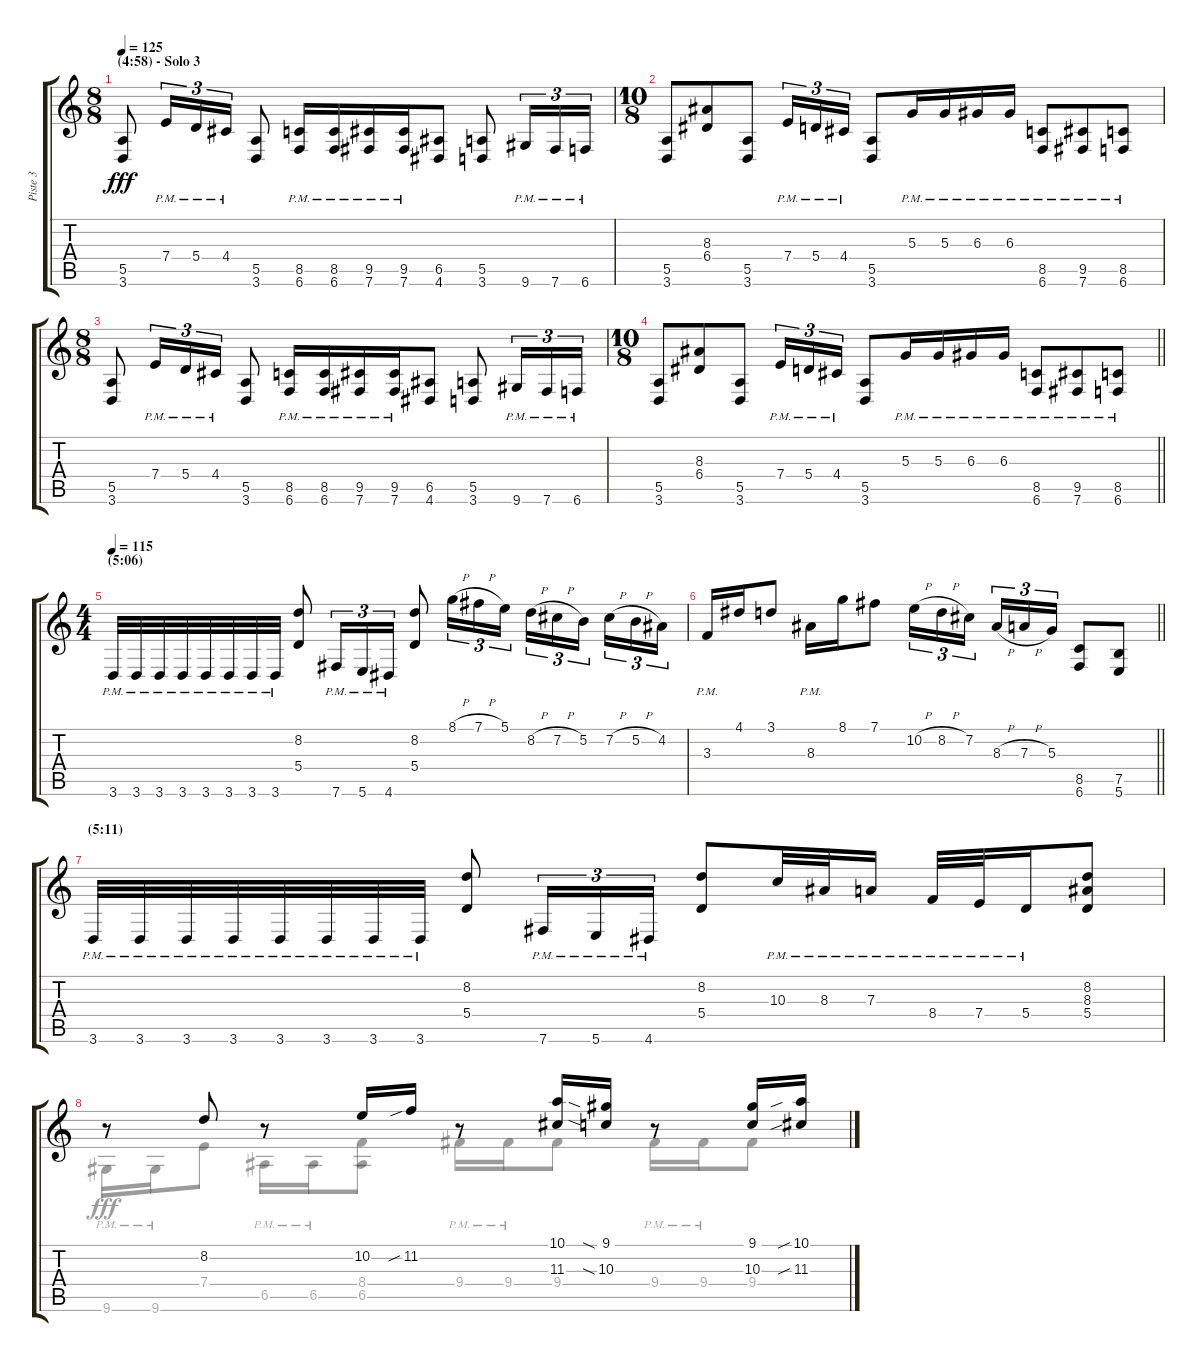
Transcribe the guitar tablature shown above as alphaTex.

\track ("Piste 3" "Piste 3") {instrument distortionguitar}
\staff {score tabs}
\tuning (B3 Gb3 D3 A2 E2 B1) {hide}
\voice
\ts (8 8)
\section ("" "(4:58) - Solo 3")
\tempo 125
\clef g2
\ks c
(5.5 3.6).8{dy fff} 7.4{pm}.16{tu (3 2)} 5.4{pm}.16{tu (3 2)} 4.4{pm}.16{tu (3 2)} (5.5 3.6).8 (8.5{pm} 6.6{pm}).16 (8.5{pm} 6.6{pm}).16 (9.5{pm} 7.6{pm}).16 (9.5{pm} 7.6{pm}).16 (6.5 4.6).8 (5.5 3.6).8 9.6{pm}.16{tu (3 2)} 7.6{pm}.16{tu (3 2)} 6.6{pm}.16{tu (3 2)} |
\ts (10 8)
(5.5 3.6).8 (8.3 6.4).8 (5.5 3.6).8 7.4{pm}.16{tu (3 2)} 5.4{pm}.16{tu (3 2)} 4.4{pm}.16{tu (3 2)} (5.5 3.6).8 5.3{pm}.16 5.3{pm}.16 6.3{pm}.16 6.3{pm}.16 (8.5{pm} 6.6{pm}).8 (9.5{pm} 7.6{pm}).8 (8.5{pm} 6.6{pm}).8 |
\ts (8 8)
(5.5 3.6).8 7.4{pm}.16{tu (3 2)} 5.4{pm}.16{tu (3 2)} 4.4{pm}.16{tu (3 2)} (5.5 3.6).8 (8.5{pm} 6.6{pm}).16 (8.5{pm} 6.6{pm}).16 (9.5{pm} 7.6{pm}).16 (9.5{pm} 7.6{pm}).16 (6.5 4.6).8 (5.5 3.6).8 9.6{pm}.16{tu (3 2)} 7.6{pm}.16{tu (3 2)} 6.6{pm}.16{tu (3 2)} |
\ts (10 8)
\barLineRight lightlight
(5.5 3.6).8 (8.3 6.4).8 (5.5 3.6).8 7.4{pm}.16{tu (3 2)} 5.4{pm}.16{tu (3 2)} 4.4{pm}.16{tu (3 2)} (5.5 3.6).8 5.3{pm}.16 5.3{pm}.16 6.3{pm}.16 6.3{pm}.16 (8.5{pm} 6.6{pm}).8 (9.5{pm} 7.6{pm}).8 (8.5{pm} 6.6{pm}).8 |
\ts (4 4)
\section ("" "(5:06)")
\tempo 115
3.6{pm}.32 3.6{pm}.32 3.6{pm}.32 3.6{pm}.32 3.6{pm}.32 3.6{pm}.32 3.6{pm}.32 3.6{pm}.32 (8.2 5.4).8 7.6{pm}.16{tu (3 2)} 5.6{pm}.16{tu (3 2)} 4.6{pm}.16{tu (3 2)} (8.2 5.4).8 8.1{h}.16{tu (3 2)} 7.1{h}.16{tu (3 2)} 5.1.16{tu (3 2)} 8.2{h}.16{tu (3 2)} 7.2{h}.16{tu (3 2)} 5.2.16{tu (3 2) beam splitsecondary} 7.2{h}.16{tu (3 2)} 5.2{h}.16{tu (3 2)} 4.2.16{tu (3 2)} |
\barLineRight lightlight
3.3{pm}.16 4.1.16 3.1.8 8.3{pm}.16 8.1.16 7.1.8 10.2{h}.16{tu (3 2)} 8.2{h}.16{tu (3 2)} 7.2.16{tu (3 2) beam splitsecondary} 8.3{h}.16{tu (3 2)} 7.3{h}.16{tu (3 2)} 5.3.16{tu (3 2)} (8.5 6.6).8 (7.5 5.6).8 |
\section ("" "(5:11)")
3.6{pm}.32 3.6{pm}.32 3.6{pm}.32 3.6{pm}.32 3.6{pm}.32 3.6{pm}.32 3.6{pm}.32 3.6{pm}.32 (8.2 5.4).8 7.6{pm}.16{tu (3 2)} 5.6{pm}.16{tu (3 2)} 4.6{pm}.16{tu (3 2)} (8.2 5.4).8 10.3{pm}.32 8.3{pm}.32 7.3{pm}.16 8.4{pm}.32 7.4{pm}.32 5.4{pm}.16 (8.2 8.3 5.4).8 |
r.8 8.2.8 r.8 10.2.16 11.2{sib}.16 r.8 (10.1 11.3).16 (9.1{sia} 10.3{sia}).16 r.8 (9.1 10.3).16 (10.1{sib} 11.3{sib}).16
\voice
\clef g2
\ottava regular
\simile none
\ks c
|
|
|
\barLineRight lightlight
|
|
\barLineRight lightlight
|
|
9.6{pm}.16 9.6{pm}.16 7.4.8 6.5{pm}.16 6.5{pm}.16 (8.4 6.5).8 9.4{pm}.16 9.4{pm}.16 9.4.8 9.4{pm}.16 9.4{pm}.16 9.4.8
